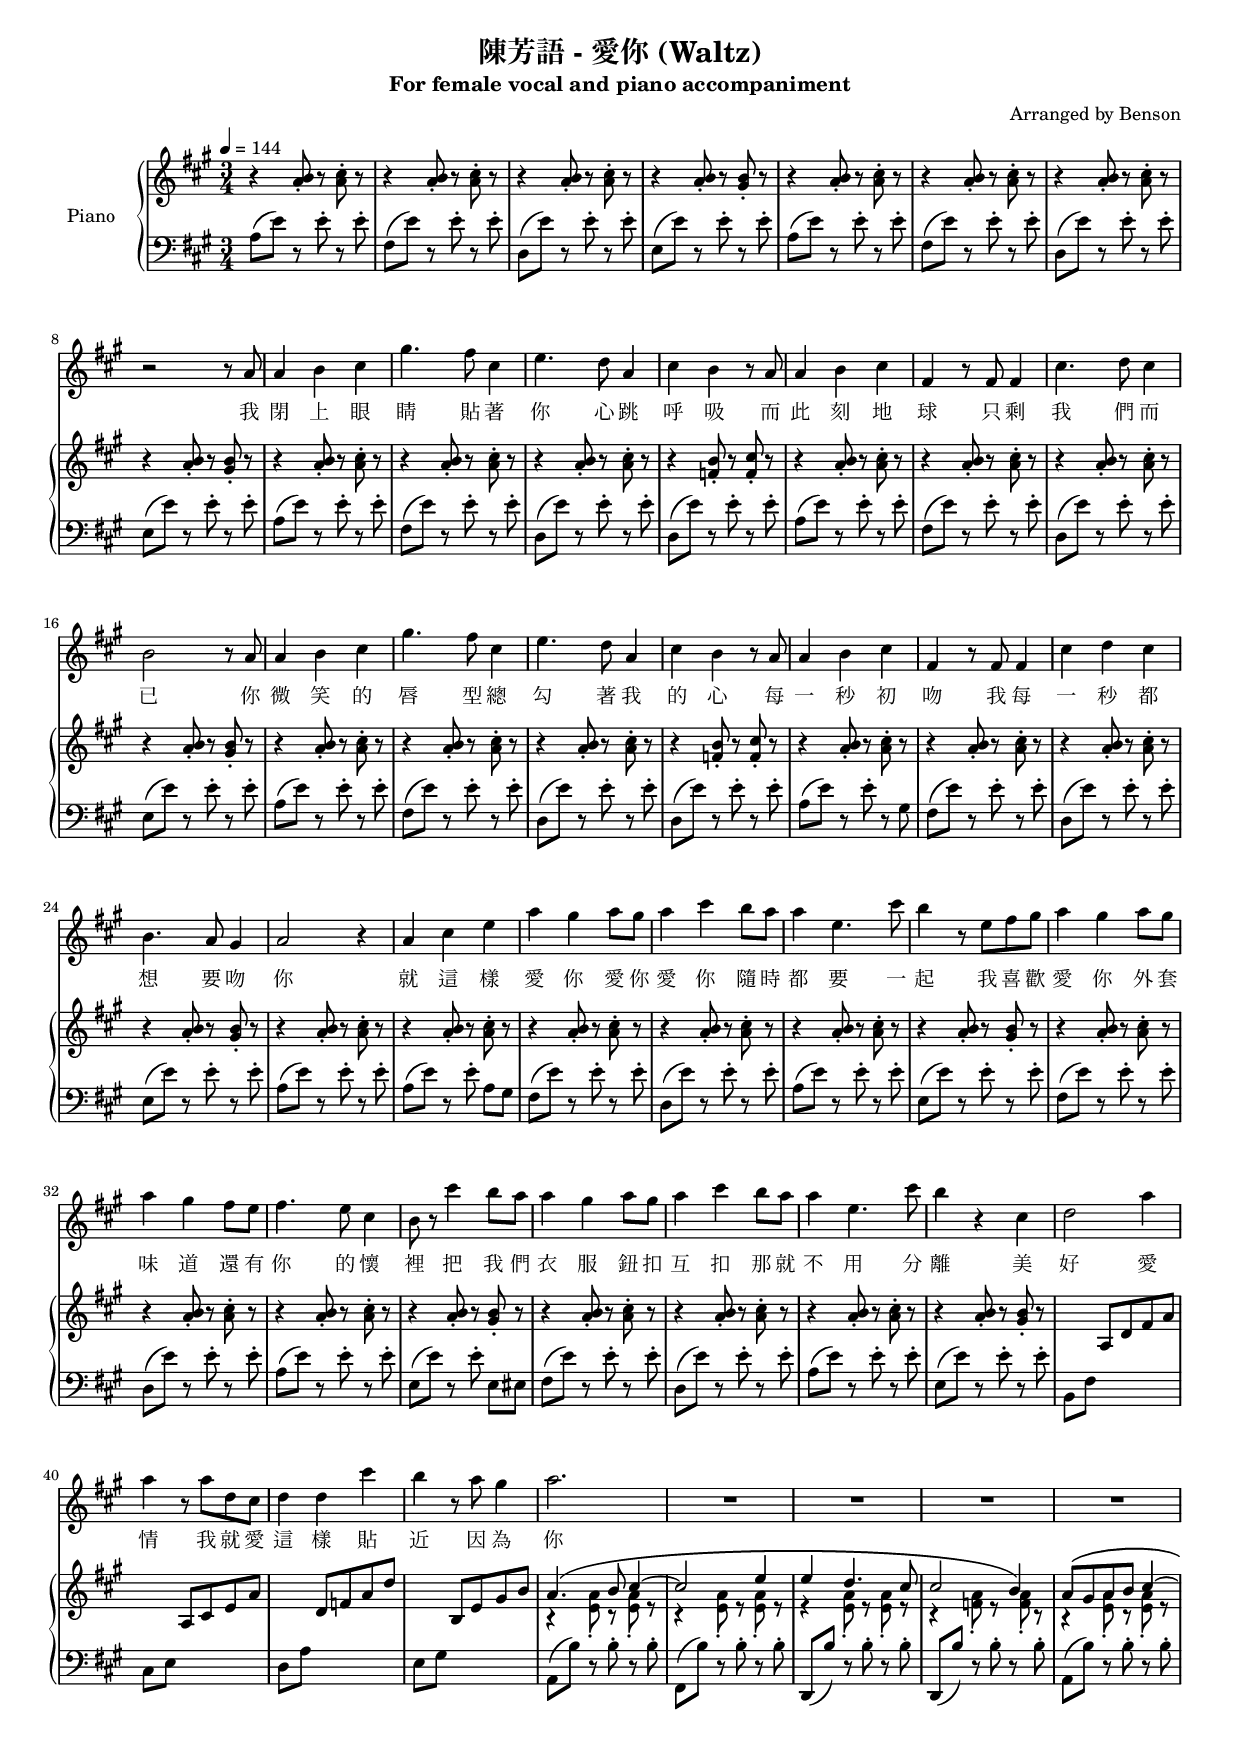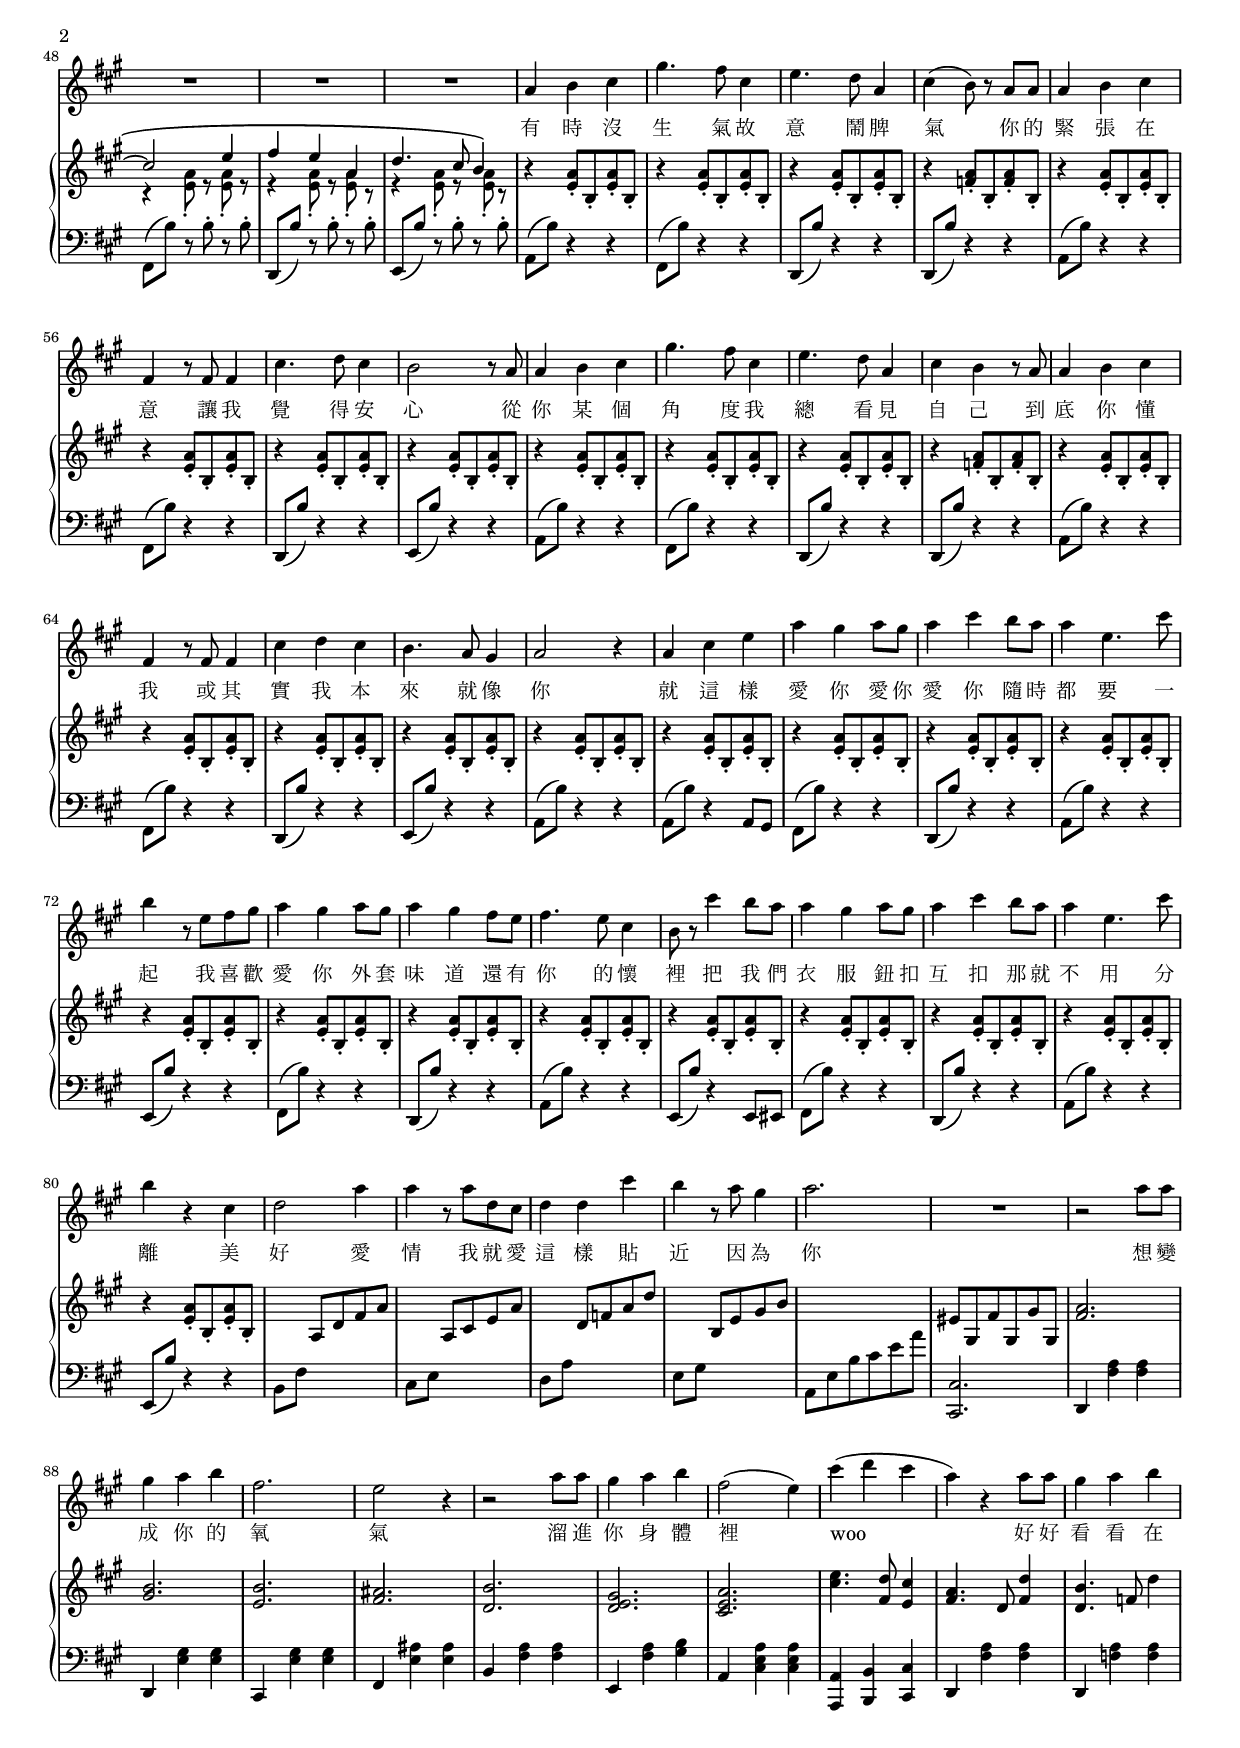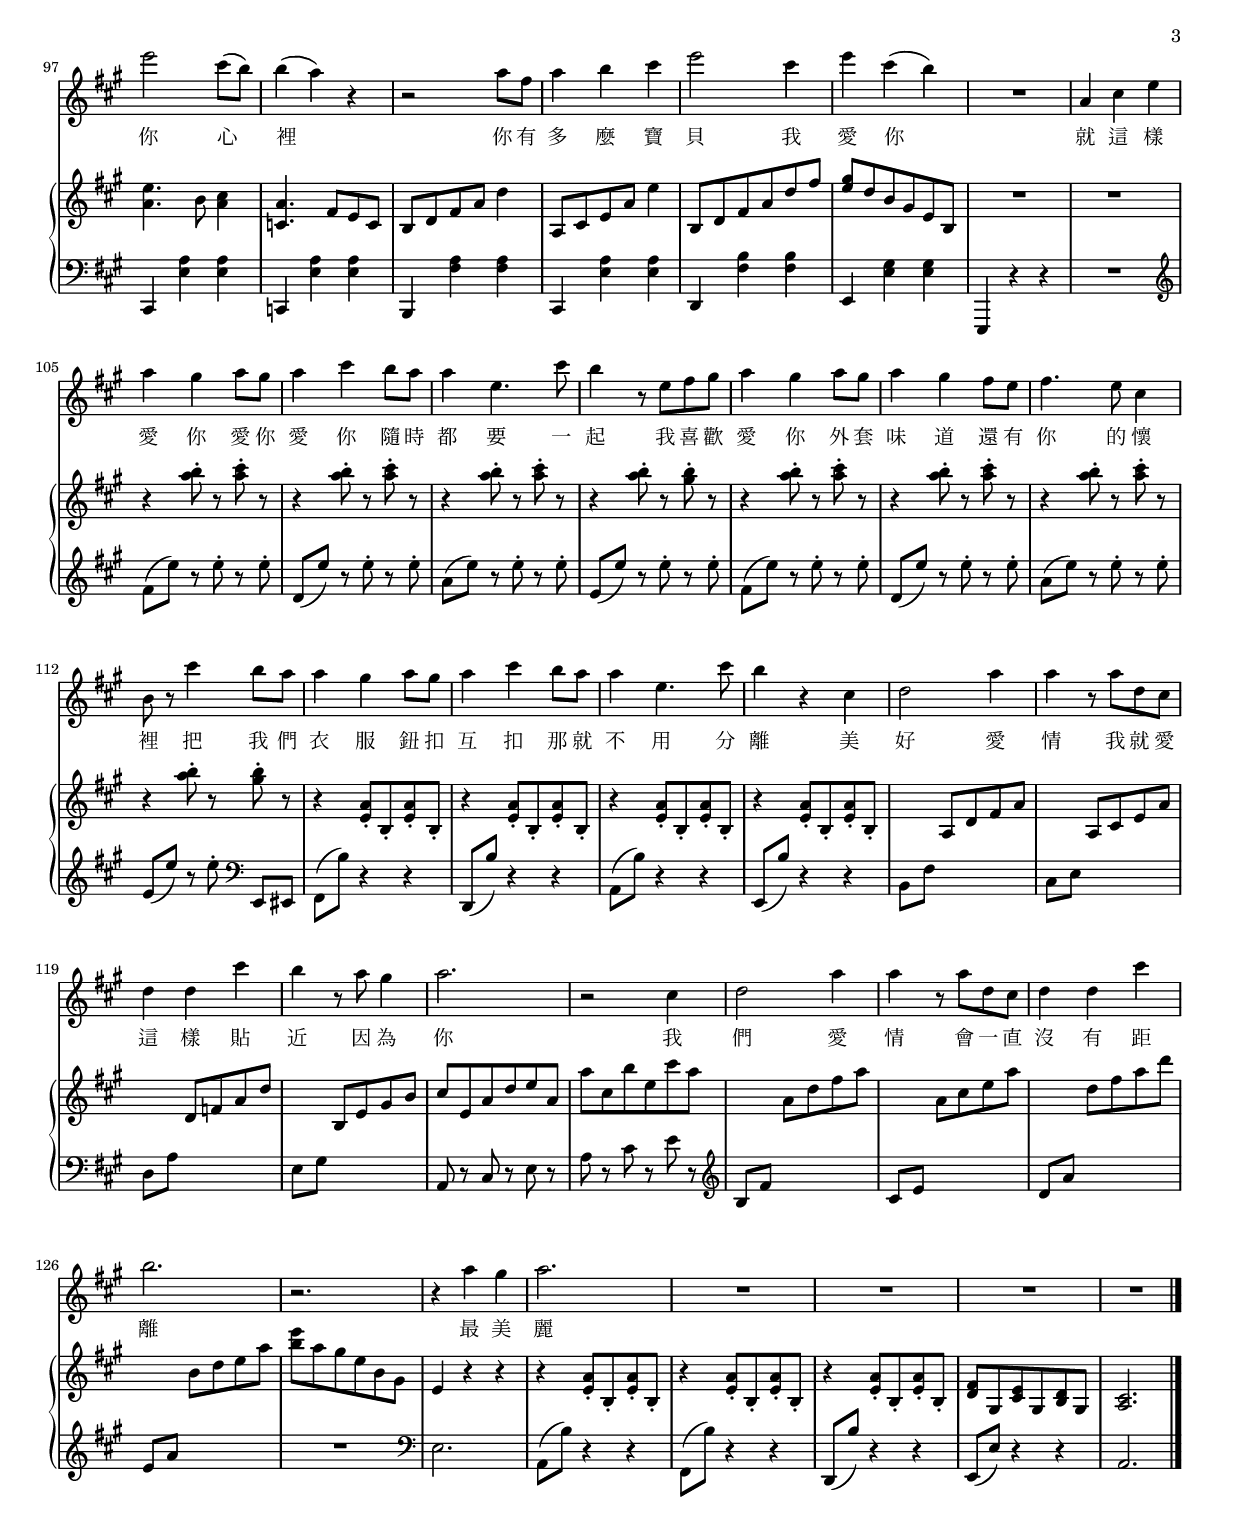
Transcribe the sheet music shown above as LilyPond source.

\version "2.18.2"
\include "articulate.ly"
#(set-global-staff-size 16)

%%%%%%%%%%%%%%%%%%%%%%%%%%%%%%%%%%%%%%%%%%%%%%%%%%%%%%%%%%%%%%%%%%%%%%%%%%%%%%%%%%%%%%%%%%
%%  http://lsr.di.unimi.it/LSR/Item?id=445

%LSR by Jay Anderson.
%modyfied by Simon Albrecht on March 2014.
%=> http://lilypond.1069038.n5.nabble.com/LSR-445-error-td160662.html

#(define (octave-up m t)
 (let* ((octave (1- t))
      (new-note (ly:music-deep-copy m))
      (new-pitch (ly:make-pitch
        octave
        (ly:pitch-notename (ly:music-property m 'pitch))
        (ly:pitch-alteration (ly:music-property m 'pitch)))))
  (set! (ly:music-property new-note 'pitch) new-pitch)
  new-note))

#(define (octavize-chord elements t)
 (cond ((null? elements) elements)
     ((eq? (ly:music-property (car elements) 'name) 'NoteEvent)
       (cons (car elements)
             (cons (octave-up (car elements) t)
                   (octavize-chord (cdr elements) t))))
     (else (cons (car elements) (octavize-chord (cdr elements ) t)))))

#(define (octavize music t)
 (if (eq? (ly:music-property music 'name) 'EventChord)
       (ly:music-set-property! music 'elements (octavize-chord
(ly:music-property music 'elements) t)))
 music)

makeOctaves = #(define-music-function (parser location arg mus) (integer? ly:music?)
 (music-map (lambda (x) (octavize x arg)) (event-chord-wrap! mus)))
%%%%%%%%%%%%%%%%%%%%%%%%%%%%%%%%%%%%%%%%%%%%%%%%%%%%%%%%%%%%%%%%%%%%%%%%%%%%%%%%%%%%%%%%%%

cr = \change Staff = "right"
cl = \change Staff = "left"
rhMark = \markup { 
  \path #0.1 #'((moveto -1 0)(rlineto 0 -1.5)(rlineto 0.5 0))
}

\header {
  title = "陳芳語 - 愛你 (Waltz)"
  subtitle = "For female vocal and piano accompaniment"
  arranger = "Arranged by Benson"
}

upper-prelude = \relative c'' {
  \repeat unfold 3 { r4 <a b>8-. r <a cis-.> r }
  r4 <a b>8-. r <gis b>-. r
  \repeat unfold 3 { r4 <a b>8-. r <a cis-.> r }
  r4 <a b>8-. r <gis b>-. r
}

lower-prelude = \relative c' {
  \repeat unfold 2 {
    a8( e') r e-. r e-.
    fis,8( e') r e-. r e-.
    d,8( e') r e-. r e-.
    e,8( e') r e-. r e-.
  }
}

upper-verse-one = \relative c'' {
  \repeat unfold 3 { r4 <a b>8-. r <a cis-.> r }
  r4 <f b>8-. r <f cis'>-. r
  \repeat unfold 3 { r4 <a b>8-. r <a cis>-. r }
  r4 <a b>8-. r <gis b>-. r

  \repeat unfold 3 { r4 <a b>8-. r <a cis-.> r }
  r4 <f b>8-. r <f cis'>-. r
  \repeat unfold 3 { r4 <a b>8-. r <a cis>-. r }
  r4 <a b>8-. r <gis b>-. r

  r4 <a b>8-. r <a cis>-. r
}

lower-verse-one = \relative c' {
  a8( e') r e-. r e-.
  fis,8( e') r e-. r e-.
  d,8( e') r e-. r e-.
  d,8( e') r e-. r e-.
  a,8( e') r e-. r e-.
  fis,8( e') r e-. r e-.
  d,8( e') r e-. r e-.
  e,8( e') r e-. r e-.

  a,8( e') r e-. r e-.
  fis,8( e') r e-. r e-.
  d,8( e') r e-. r e-.
  d,8( e') r e-. r e-.
  a,8( e') r e-. r gis,
  fis8( e') r e-. r e-.
  d,8( e') r e-. r e-.
  e,8( e') r e-. r e-.

  a,8( e') r e-. r e-.
}

upper-chorus-one = \relative c'' {
  r4 <a b>8-. r <a cis>-. r

  \repeat unfold 3 { r4 <a b>8-. r <a cis>-. r }
  r4 <a b>8-. r <gis b>-. r

  \repeat unfold 3 { r4 <a b>8-. r <a cis>-. r }
  r4 <a b>8-. r <gis b>-. r

  \repeat unfold 3 { r4 <a b>8-. r <a cis>-. r }
  r4 <a b>8-. r <gis b>-. r

  s2.*4
}

lower-chorus-one = \relative c' {
  a8( e') r e-. a,[ gis]

  fis8( e') r e-. r e-.
  d,8( e') r e-. r e-.
  a,8( e') r e-. r e-.
  e,8( e') r e-. r e-.

  fis,8( e') r e-. r e-.
  d,8( e') r e-. r e-.
  a,8( e') r e-. r e-.
  e,8( e') r e-. e,[ eis]

  fis8( e') r e-. r e-.
  d,8( e') r e-. r e-.
  a,8( e') r e-. r e-.
  e,8( e') r e-. r e-.

  b,8[ fis'] \cr a d fis a
  \cl cis,,[ e] \cr a cis e a
  \cl d,,[ a'] \cr d f a d
  \cl e,,[ gis] \cr b e gis b
  \cl
}

upper-episode = \relative c'' {
  << {
    a4.\( b8 cis4~ cis2 e4 e d4. cis8 cis2 b4\)
    a8\( gis a b cis4~ cis2 e4 fis4 e a, d4. cis8 b4\)
  } \\ {
    \repeat unfold 3 { r4 <e, a>8-. r q-. r }
    r4 <f a>8-. r q-. r
    \repeat unfold 4 { r4 <e a>8-. r q-. r }
  } >>
}

lower-episode = \relative c {
  a8( b') r b-. r b-.
  fis,8( b') r b-. r b-.
  d,,8( b'') r b-. r b-.
  d,,8( b'') r b-. r b-.
  a,8( b') r b-. r b-.
  fis,8( b') r b-. r b-.
  d,,8( b'') r b-. r b-.
  e,,8( b'') r b-. r b-.
}

upper-verse-two = \relative c' {
  \repeat unfold 3 { r4 <e a>8-. b-. q-. b-. }
  r4 <f' a>8-. b,-. q-. b-.
  \repeat unfold 4 { r4 <e a>8-. b-. q-. b-. }
  \repeat unfold 3 { r4 <e a>8-. b-. q-. b-. }
  r4 <f' a>8-. b,-. q-. b-.
  \repeat unfold 4 { r4 <e a>8-. b-. q-. b-. }
  r4 <e a>8-. b-. q-. b-.
}

upper-chorus-two = \relative c' {
  \repeat unfold 13 { r4 <e a>8-. b-. q-. b-. }
  s2.*4
}

lower-verse-two = \relative c {
  a8( b') r4 r4
  fis,8( b') r4 r4
  d,,8( b'') r4 r4
  d,,8( b'') r4 r4
  a,8( b') r4 r4
  fis,8( b') r4 r4
  d,,8( b'') r4 r4
  e,,8( b'') r4 r4

  a,8( b') r4 r4
  fis,8( b') r4 r4
  d,,8( b'') r4 r4
  d,,8( b'') r4 r4
  a,8( b') r4 r4
  fis,8( b') r4 r4
  d,,8( b'') r4 r4
  e,,8( b'') r4 r4

  a,8( b') r4 r4
}
lower-chorus-two = \relative c {
  a8( b') r4 a,8 gis

  fis8( b') r4 r4
  d,,8( b'') r4 r4
  a,8( b') r4 r4
  e,,8( b'') r4 r4

  fis,8( b') r4 r4
  d,,8( b'') r4 r4
  a,8( b') r4 r4
  e,,8( b'') r4 e,,8 eis

  fis8( b') r4 r4
  d,,8( b'') r4 r4
  a,8( b') r4 r4
  e,,8( b'') r4 r4

  b,8[ fis'] \cr a d fis a
  \cl cis,,[ e] \cr a cis e a
  \cl d,,[ a'] \cr d f a d
  \cl e,,[ gis] \cr b e gis b
  \cl
}

upper-bridge = \relative c' {
  s2. eis8 gis, fis' gis, gis' gis,
  <fis' a>2. <gis b>2. <e b'>2. <fis ais>2.
  <d b'>2. <d e gis>2. <cis e a>2. <cis' e>4. <fis, d'>8 <e cis'>4
  <fis a>4. d8 <fis d'>4 <d b'>4. f8 d'4
  <a e'>4. b8 <a cis>4 <c, a'>4. fis8 e c
  b8 d fis a d4
  a,8 cis e a e'4
  b,8 d fis a d fis
  <e gis>8  d b gis e b
  R2.
}

lower-bridge = \relative c {
  a8 e' b' cis e a
  <cis,,, cis'>2.
  d4 <fis' a> q
  d, <e' gis> q
  cis, <e' gis> q
  fis, <e' ais> q
  b <fis' a> q
  e, <fis' a> <gis b>
  a, <cis e a> q
  <a, a'> <b b'> <cis cis'>
  d4 <fis' a> q
  d,4 <f' a> q
  cis,4 <e' a> q
  c,4 <e' a> q
  b,4 <fis'' a> q
  cis, <e' a> q
  d, <fis' b> q
  e,4 <e' gis> q
  e,,4 r r
}

upper-chorus-three = \relative c''' {
  R2.
  \repeat unfold 3 { r4 <a b>8-. r <a cis>-. r }
  r4 <a b>8-. r <gis b>-. r

  \repeat unfold 3 { r4 <a b>8-. r <a cis>-. r }
  r4 <a b>8-. r <gis b>-. r
  \repeat unfold 4 { r4 <e, a>8-. b-. q-. b-. }
  s2.*4
  cis'8 e, a d e a, a' cis, b' e, cis' a
  % <a' cis>8 e <b' d> e, <cis' e> e, <d' fis> a <e' gis> a, <gis' b> a,
  s2.*4
  <b e>8 a gis e b gis
  e4 r r
}

lower-chorus-three = \relative c' {
  R2.
  \clef treble
  fis8( e') r e-. r e-.
  d,8( e') r e-. r e-.
  a,8( e') r e-. r e-.
  e,8( e') r e-. r e-.

  fis,8( e') r e-. r e-.
  d,8( e') r e-. r e-.
  a,8( e') r e-. r e-.
  e,8( e') r e-. \clef bass e,,,[ eis]

  fis8( b') r4 r4
  d,,8( b'') r4 r4
  a,8( b') r4 r4
  e,,8( b'') r4 r4

  b,8[ fis'] \cr a d fis a
  \cl cis,,[ e] \cr a cis e a
  \cl d,,[ a'] \cr d f a d
  \cl e,,[ gis] \cr b e gis b
  \cl
  a,,8 r cis r e r a r cis r e r

  \clef treble
  b8[ fis'] \cr a d fis a
  \cl cis,,[ e] \cr a cis e a
  \cl d,,[ a'] \cr d fis a d
  \cl e,,[ a] \cr b d e a
  \cl R2.
  \clef bass
  e,,
}

upper-outro = \relative c' {
  \repeat unfold 3 { r4 <e a>8-. b-. q-. b-. }
  <d fis>8 gis, <cis e> gis <b d> gis
  <a cis>2.
}

lower-outro = \relative c {
  a8( b') r4 r
  fis,8( b') r4 r
  d,,8( b'') r4 r
  e,,8( e') r4 r
  a,2.
}

upper = \relative c' {
  \clef treble
  \tempo 4 = 144
  \time 3/4
  \key a \major
  \upper-prelude
  \upper-verse-one
  \upper-chorus-one
  \upper-episode
  \upper-verse-two
  \upper-chorus-two
  \upper-bridge
  \upper-chorus-three
  \upper-outro
  \bar "|."
}

lower = \relative c {
  \clef bass
  \time 3/4
  \key a \major
  \lower-prelude
  \lower-verse-one
  \lower-chorus-one
  \lower-episode
  \lower-verse-two
  \lower-chorus-two
  \lower-bridge
  \lower-chorus-three
  \lower-outro
  \bar "|."
}

dynamics = {
}

melody = \relative c'' {
  \clef treble
  \time 3/4
  \key a \major
  R2.*7
  r2 r8
  % verse 1
  a8 a4 b cis gis'4. fis8 cis4 e4. d8 a4 cis b r8
  a8 a4 b cis fis, r8 fis fis4 cis'4. d8 cis4 b2 r8
  a8 a4 b cis gis'4. fis8 cis4 e4. d8 a4 cis b r8
  a8 a4 b cis fis, r8 fis fis4 cis'4 d4 cis b4. a8 gis4 a2 r4

  % chorus
  a4 cis e a4 gis a8 gis a4 cis b8 a a4 e4. cis'8 b4 r8
  e,8 fis gis a4 gis a8 gis a4 gis fis8 e fis4. e8 cis4 b8 r
  cis'4 b8 a a4 gis a8 gis a4 cis b8 a a4 e4. cis'8 b4 r
  cis,4 d2 a'4 a4 r8 a d, cis d4 d cis' b r8 a gis4 a2.
  R2.*3 R2.*4

  % verse 2
  a,4 b cis gis'4. fis8 cis4 e4. d8 a4 cis( b8) r8
  a8 a8 a4 b cis fis, r8 fis fis4 cis'4. d8 cis4 b2 r8
  a8 a4 b cis gis'4. fis8 cis4 e4. d8 a4 cis b r8
  a8 a4 b cis fis, r8 fis fis4 cis'4 d4 cis b4. a8 gis4 a2 r4

  % chorus 2
  a4 cis e a4 gis a8 gis a4 cis b8 a a4 e4. cis'8 b4 r8
  e,8 fis gis a4 gis a8 gis a4 gis fis8 e fis4. e8 cis4 b8 r
  cis'4 b8 a a4 gis a8 gis a4 cis b8 a a4 e4. cis'8 b4 r
  cis,4 d2 a'4 a4 r8 a d, cis d4 d cis' b r8 a gis4 a2.
  
  % bridge
  R2.
  r2 a8 a gis4 a b fis2. e2 r4
  r2 a8 a gis4 a b fis2( e4) cis'4( d cis4 a4)
  r4 a8 a gis4 a b e2 cis8( b) b4( a) r
  r2 a8 fis a4 b cis e2 cis4 e cis( b)

  R2.

  % chorus 3
  a,4 cis e a4 gis a8 gis a4 cis b8 a a4 e4. cis'8 b4 r8
  e,8 fis gis a4 gis a8 gis a4 gis fis8 e fis4. e8 cis4 b8 r8
  cis'4 b8 a a4 gis a8 gis a4 cis b8 a a4 e4. cis'8 b4 r
  cis,4 d2 a'4 a4 r8 a d, cis d4 d cis' b r8 a gis4 a2.
  r2
  cis,4 d2 a'4 a4 r8 a d, cis d4 d cis' b2. r2. r4 a gis4 a2.

  R2.*4
  \bar "|."
}

lyricsmain = \lyricmode {
  我 閉 上 眼 睛 貼 著 你 心 跳 呼 吸
  而 此 刻 地 球 只 剩 我 們 而 已
  你 微 笑 的 唇 型 總 勾 著 我 的 心
  每 一 秒 初 吻 我 每 一 秒 都 想 要 吻 你

  就 這 樣 愛 你 愛 你 愛 你 隨 時 都 要 一 起
  我 喜 歡 愛 你 外 套 味 道 還 有 你 的 懷 裡
  把 我 們 衣 服 鈕 扣 互 扣 那 就 不 用 分 離
  美 好 愛 情 我 就 愛 這 樣 貼 近 因 為 你

  有 時 沒 生 氣 故 意 鬧 脾 氣
  你 的 緊 張 在 意 讓 我 覺 得 安 心
  從 你 某 個 角 度 我 總 看 見 自 己
  到 底 你 懂 我 或 其 實 我 本 來 就 像 你

  就 這 樣 愛 你 愛 你 愛 你 隨 時 都 要 一 起
  我 喜 歡 愛 你 外 套 味 道 還 有 你 的 懷 裡
  把 我 們 衣 服 鈕 扣 互 扣 那 就 不 用 分 離
  美 好 愛 情 我 就 愛 這 樣 貼 近 因 為 你

  想 變 成 你 的 氧 氣
  溜 進 你 身 體 裡
  woo
  好 好 看 看 在 你 心 裡
  你 有 多 麼 寶 貝 我 愛 你

  就 這 樣 愛 你 愛 你 愛 你 隨 時 都 要 一 起
  我 喜 歡 愛 你 外 套 味 道 還 有 你 的 懷 裡
  把 我 們 衣 服 鈕 扣 互 扣 那 就 不 用 分 離
  美 好 愛 情 我 就 愛 這 樣 貼 近 因 為 你
  我 們 愛 情 會 一 直 沒 有 距 離 最 美 麗
}

\paper {
  page-breaking = #ly:page-turn-breaking
}
\score {
  <<
    \new Staff = "melodystaff" <<
      \set Staff.midiInstrument = #"electric guitar (clean)"
      \set Staff.instrumentName = #"Vocal"
      \set Staff.midiMinimumVolume = #0.7
      \set Staff.midiMaximumVolume = #0.8
      \new Voice = "melody" {
        \melody
      }
      \context Lyrics = "lyrics" { \lyricsto "melody" { \lyricsmain } }
    >>
    \new PianoStaff <<
      \set PianoStaff.instrumentName = #"Piano"
      \new Staff = "right" {
        \set Staff.midiInstrument = #"acoustic grand"
        \set Staff.midiMinimumVolume = #0.9
        \set Staff.midiMaximumVolume = #1
        \upper
      }
      \new Dynamics = "Dynamics_pf" \dynamics
      \new Staff = "left" {
        \set Staff.midiInstrument = #"acoustic grand"
        \set Staff.midiMinimumVolume = #0.9
        \set Staff.midiMaximumVolume = #1
        \lower
      }
    >>
  >>
  \layout {
    \context {
      % add the RemoveEmptyStaffContext that erases rest-only staves
      \Staff \RemoveEmptyStaves
    }
    \context {
      % add the RemoveEmptyStaffContext that erases rest-only staves
      % \Dynamics \RemoveEmptyStaves
    }
    \context {
      \Score
      % Remove all-rest staves also in the first system
      \override VerticalAxisGroup.remove-first = ##t
      % If only one non-empty staff in a system exists, still print the starting bar
      \override SystemStartBar.collapse-height = #1
    }
    \context {
      \ChordNames
      \override ChordName #'font-size = #-3
    }
  }
  \midi {
    \context {
      \ChordNameVoice \remove Note_performer
    }
  }
}

\book {
\bookOutputSuffix "no-vocal"
\score {
  <<
    \new PianoStaff <<
      \set PianoStaff.instrumentName = #"Piano"
      \new Staff = "right" {
        \set Staff.midiInstrument = #"acoustic grand"
        \set Staff.midiMinimumVolume = #0.3
        \set Staff.midiMaximumVolume = #0.7
        \upper
      }
      \new Dynamics = "Dynamics_pf" \dynamics
      \new Staff = "left" {
        \set Staff.midiInstrument = #"acoustic grand"
        \set Staff.midiMinimumVolume = #0.3
        \set Staff.midiMaximumVolume = #0.7
        \lower
      }
    >>
  >>
  \midi {
    \context {
      \ChordNameVoice \remove Note_performer
    }
  }
}
}
